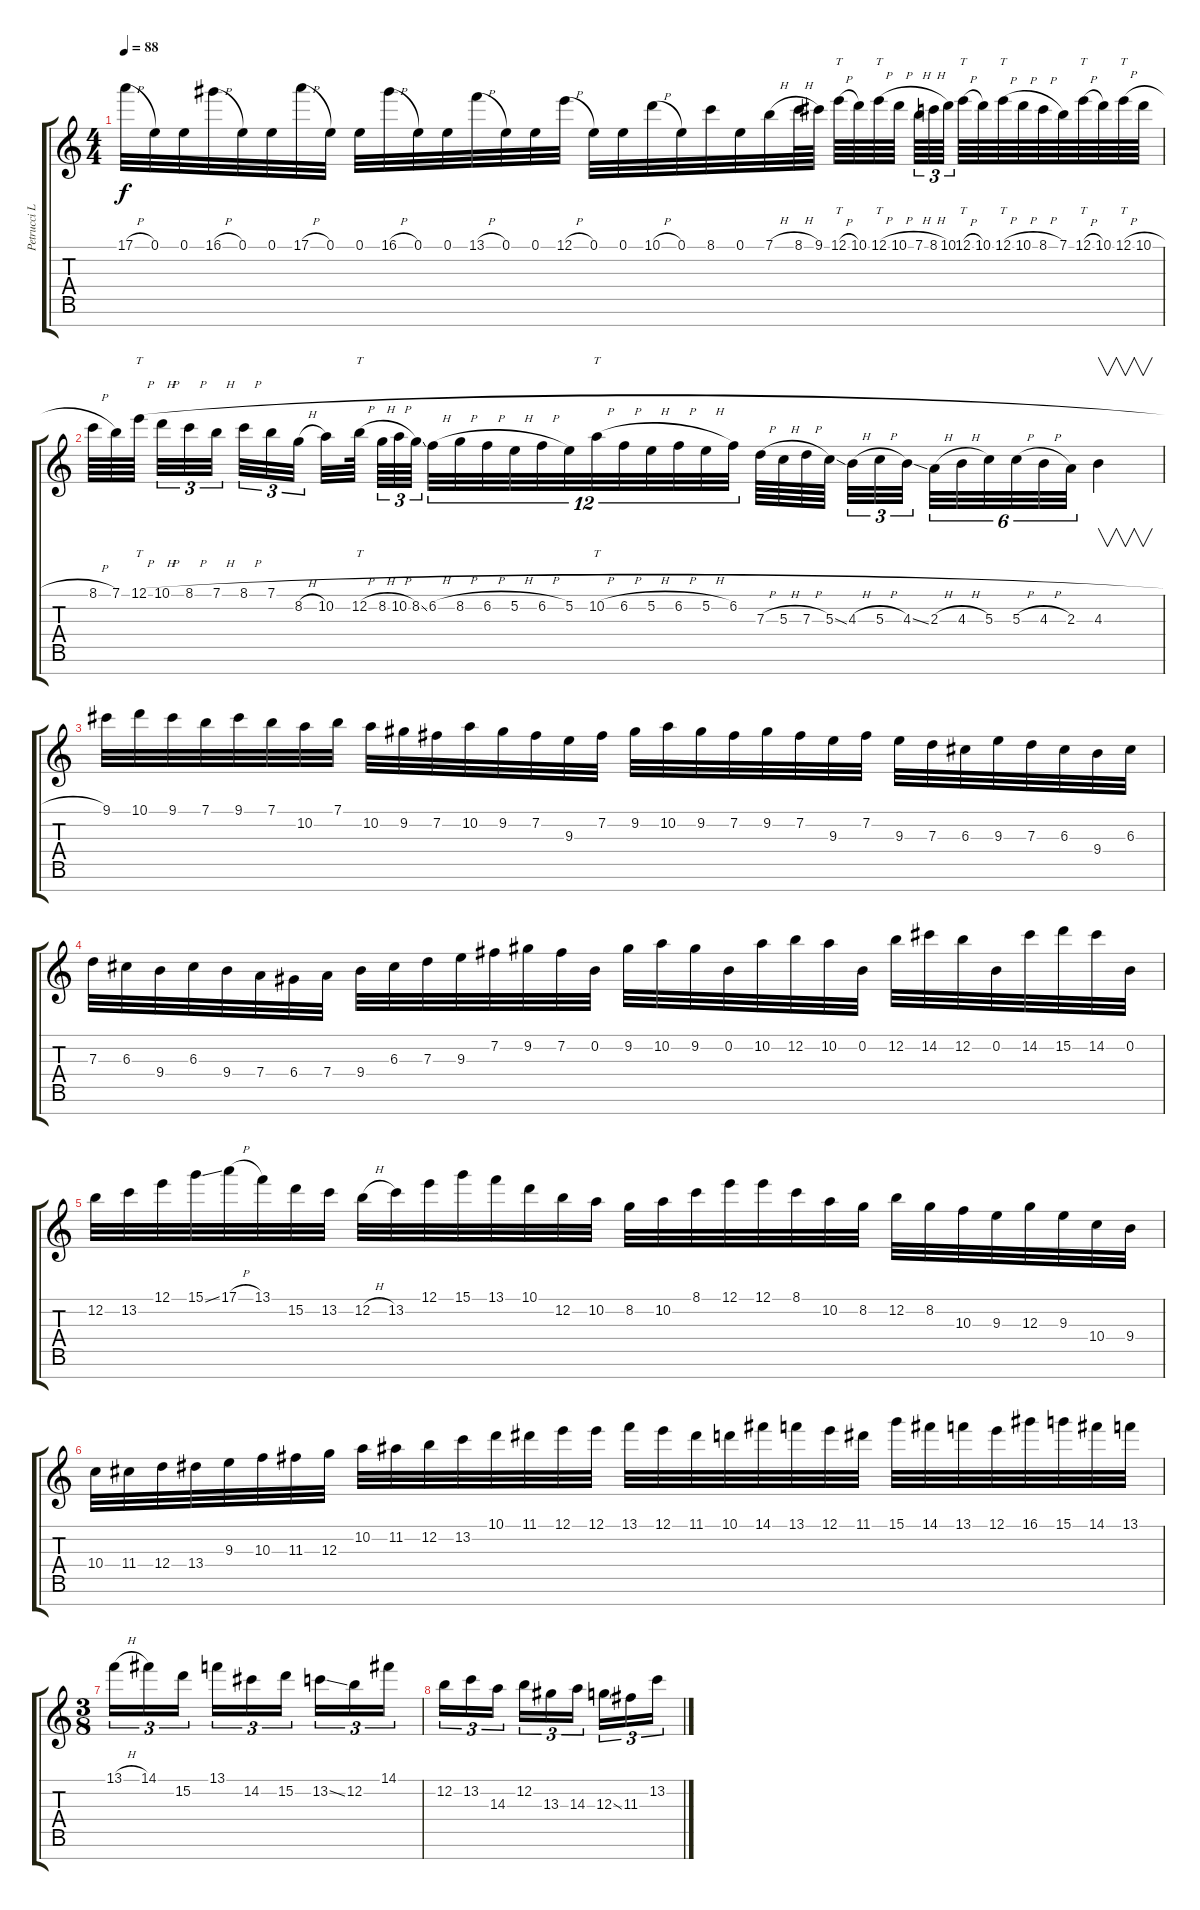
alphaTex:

\track ("Petrucci Lead (Disto Gtr)" "Petrucci L") {instrument distortionguitar}
\staff {score tabs}
\tuning (E4 B3 G3 D3 A2 E2 B1) {hide}
\ts (4 4)
\tempo 88
\clef g2
\ks c
17.1{h}.32{dy f} 0.1.32 0.1.32 16.1{h}.32 0.1.32 0.1.32 17.1{h}.32 0.1.32 0.1.32 16.1{h}.32 0.1.32 0.1.32 13.1{h}.32 0.1.32 0.1.32 12.1{h}.32 0.1.32 0.1.32 10.1{h}.32 0.1.32 8.1.32 0.1.32 7.1{h}.32 8.1{h}.64 9.1.64 12.1{h}.64{tt} 10.1.64 12.1{h}.64{tt} 10.1{h}.64 7.1{h}.64{tu (3 2)} 8.1{h}.64{tu (3 2)} 10.1.64{tu (3 2)} 12.1{h}.64{tt} 10.1.64 12.1{h}.64{tt} 10.1{h}.64 8.1{h}.64 7.1.64 12.1{h}.64{tt} 10.1.64 12.1{h}.64{tt} 10.1{h}.64 |
8.1{h}.64 7.1.64 12.1{h}.64{tt} 10.1{h}.32{tu (3 2)} 8.1{h}.32{tu (3 2)} 7.1{h}.32{tu (3 2)} 8.1{h}.32{tu (3 2)} 7.1{h}.32{tu (3 2)} 8.2{h}.32{tu (3 2)} 10.2.32 12.2{h}.64{tt} 8.2{h}.64{tu (3 2)} 10.2{h}.64{tu (3 2)} 8.2{ss}.64{tu (3 2)} 6.2{h}.32{tu (12 8)} 8.2{h}.32{tu (12 8)} 6.2{h}.32{tu (12 8)} 5.2{h}.32{tu (12 8)} 6.2{h}.32{tu (12 8)} 5.2.32{tu (12 8)} 10.2{h}.32{tt tu (12 8)} 6.2{h}.32{tu (12 8)} 5.2{h}.32{tu (12 8)} 6.2{h}.32{tu (12 8)} 5.2{h}.32{tu (12 8)} 6.2.32{tu (12 8)} 7.3{h}.64 5.3{h}.64 7.3{h}.64 5.3{ss}.64 4.3{h}.32{tu (3 2)} 5.3{h}.32{tu (3 2)} 4.3{ss}.32{tu (3 2)} 2.3{h}.32{tu (6 4)} 4.3{h}.32{tu (6 4)} 5.3.32{tu (6 4)} 5.3{h}.32{tu (6 4)} 4.3{h}.32{tu (6 4)} 2.3.32{tu (6 4)} 4.3.4{v} |
9.1.32 10.1.32 9.1.32 7.1.32 9.1.32 7.1.32 10.2.32 7.1.32 10.2.32 9.2.32 7.2.32 10.2.32 9.2.32 7.2.32 9.3.32 7.2.32 9.2.32 10.2.32 9.2.32 7.2.32 9.2.32 7.2.32 9.3.32 7.2.32 9.3.32 7.3.32 6.3.32 9.3.32 7.3.32 6.3.32 9.4.32 6.3.32 |
7.3.32 6.3.32 9.4.32 6.3.32 9.4.32 7.4.32 6.4.32 7.4.32 9.4.32 6.3.32 7.3.32 9.3.32 7.2.32 9.2.32 7.2.32 0.2.32 9.2.32 10.2.32 9.2.32 0.2.32 10.2.32 12.2.32 10.2.32 0.2.32 12.2.32 14.2.32 12.2.32 0.2.32 14.2.32 15.2.32 14.2.32 0.2.32 |
12.2.32 13.2.32 12.1.32 15.1{ss}.32 17.1{h}.32 13.1.32 15.2.32 13.2.32 12.2{h}.32 13.2.32 12.1.32 15.1.32 13.1.32 10.1.32 12.2.32 10.2.32 8.2.32 10.2.32 8.1.32 12.1.32 12.1.32 8.1.32 10.2.32 8.2.32 12.2.32 8.2.32 10.3.32 9.3.32 12.3.32 9.3.32 10.4.32 9.4.32 |
10.4.32 11.4.32 12.4.32 13.4.32 9.3.32 10.3.32 11.3.32 12.3.32 10.2.32 11.2.32 12.2.32 13.2.32 10.1.32 11.1.32 12.1.32 12.1.32 13.1.32 12.1.32 11.1.32 10.1.32 14.1.32 13.1.32 12.1.32 11.1.32 15.1.32 14.1.32 13.1.32 12.1.32 16.1.32 15.1.32 14.1.32 13.1.32 |
\ts (3 8)
13.1{h}.16{tu (3 2)} 14.1.16{tu (3 2)} 15.2.16{tu (3 2)} 13.1.16{tu (3 2)} 14.2.16{tu (3 2)} 15.2.16{tu (3 2)} 13.2{ss}.16{tu (3 2)} 12.2.16{tu (3 2)} 14.1.16{tu (3 2)} |
12.2.16{tu (3 2)} 13.2.16{tu (3 2)} 14.3.16{tu (3 2)} 12.2.16{tu (3 2)} 13.3.16{tu (3 2)} 14.3.16{tu (3 2)} 12.3{ss}.16{tu (3 2)} 11.3.16{tu (3 2)} 13.2.16{tu (3 2)}
